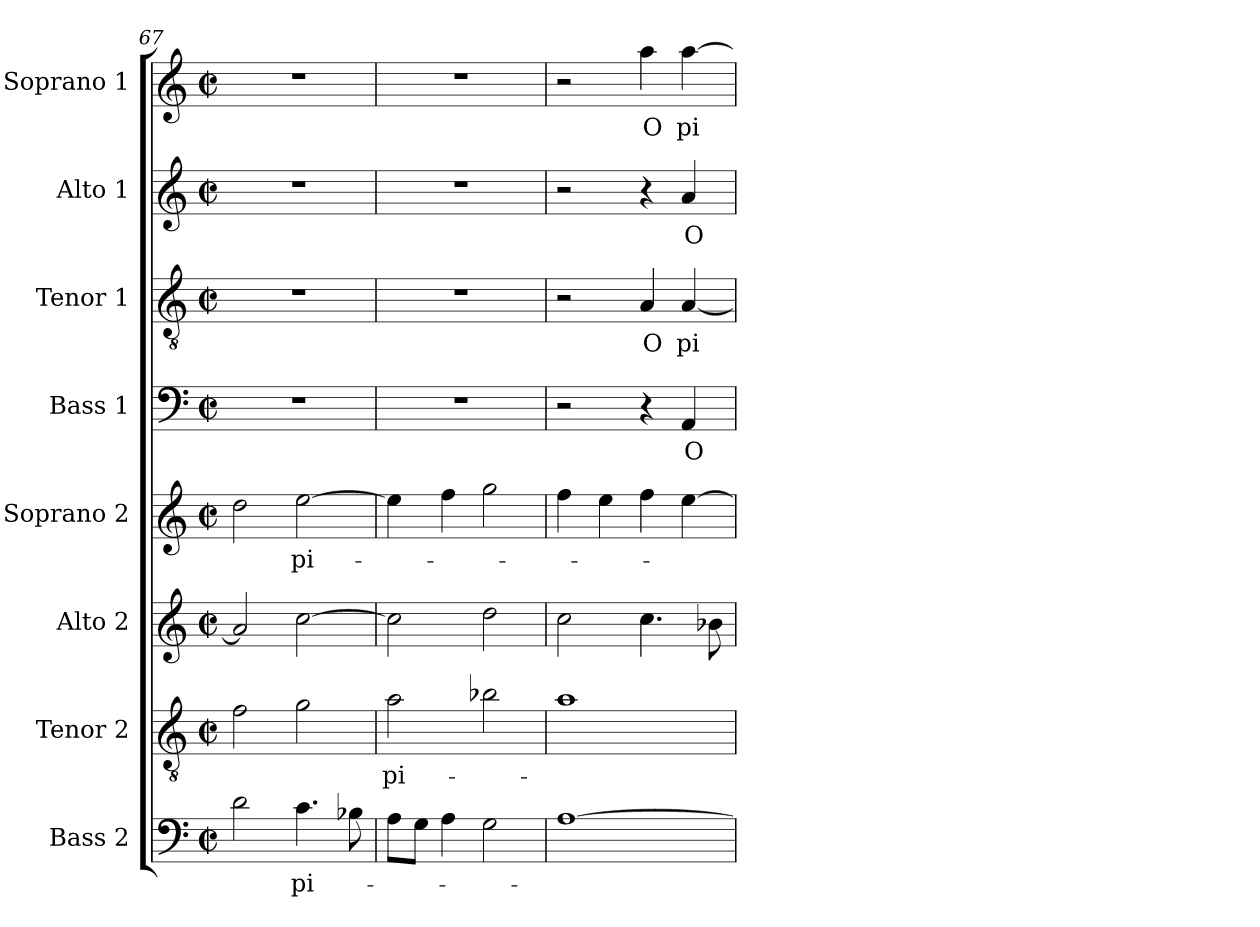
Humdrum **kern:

**kern	**text	**kern	**text	**kern	**kern	**text	**kern	**text	**kern	**text	**kern	**text	**kern	**text
*part8	*part8	*part7	*part7	*part6	*part5	*part5	*part4	*part4	*part3	*part3	*part2	*part2	*part1	*part1
*staff8	*staff8	*staff7	*staff7	*staff6	*staff5	*staff5	*staff4	*staff4	*staff3	*staff3	*staff2	*staff2	*staff1	*staff1
*I"Bass 2	*	*I"Tenor 2	*	*I"Alto 2	*I"Soprano 2	*	*I"Bass 1	*	*I"Tenor 1	*	*I"Alto 1	*	*I"Soprano 1	*
*I'B 2	*	*I'T 2	*	*I'A 2	*I'S 2	*	*I'B 1	*	*I'T 1	*	*I'A 1	*	*I'S 1	*
*clefF4	*	*clefGv2	*	*clefG2	*clefG2	*	*clefF4	*	*clefGv2	*	*clefG2	*	*clefG2	*
*k[]	*	*k[]	*	*k[]	*k[]	*	*k[]	*	*k[]	*	*k[]	*	*k[]	*
*C:	*	*C:	*	*C:	*C:	*	*C:	*	*C:	*	*C:	*	*C:	*
*M2/2	*	*M2/2	*	*M2/2	*M2/2	*	*M2/2	*	*M2/2	*	*M2/2	*	*M2/2	*
*met(c|)	*	*met(c|)	*	*met(c|)	*met(c|)	*	*met(c|)	*	*met(c|)	*	*met(c|)	*	*met(c|)	*
=67	=67	=67	=67	=67	=67	=67	=67	=67	=67	=67	=67	=67	=67	=67
2d\	.	2f\	.	2a/]	2dd\	.	1r	.	1r	.	1r	.	1r	.
!	!LO:LY:b	!	!	!	!	!	!	!	!	!	!	!	!	!
!	!	!	!	!	!	!LO:LY:b	!	!	!	!	!	!	!	!
4.c\	pi-	2g\	.	[2cc\	[2ee\	pi-	.	.	.	.	.	.	.	.
8B-X\	.	.	.	.	.	.	.	.	.	.	.	.	.	.
=68	=68	=68	=68	=68	=68	=68	=68	=68	=68	=68	=68	=68	=68	=68
!	!	!	!LO:LY:b	!	!	!	!	!	!	!	!	!	!	!
8A\L	.	2a\	pi-	2cc\]	4ee\]	.	1r	.	1r	.	1r	.	1r	.
8G\J	.	.	.	.	.	.	.	.	.	.	.	.	.	.
4A\	.	.	.	.	4ff\	.	.	.	.	.	.	.	.	.
2G\	.	2b-X\	.	2dd\	2gg\	.	.	.	.	.	.	.	.	.
=69	=69	=69	=69	=69	=69	=69	=69	=69	=69	=69	=69	=69	=69	=69
[1A	.	1a	.	2cc\	4ff\	.	2r	.	2r	.	2r	.	2r	.
.	.	.	.	.	4ee\	.	.	.	.	.	.	.	.	.
!	!	!	!	!	!	!	!	!	!	!LO:LY:b	!	!	!	!
!	!	!	!	!	!	!	!	!	!	!	!	!	!	!LO:LY:b
.	.	.	.	4.cc\	4ff\	.	4r	.	4A/	O	4r	.	4aa\	O
!	!	!	!	!	!	!	!	!LO:LY:b	!	!	!	!	!	!
!	!	!	!	!	!	!	!	!	!	!LO:LY:b	!	!	!	!
!	!	!	!	!	!	!	!	!	!	!	!	!LO:LY:b	!	!
!	!	!	!	!	!	!	!	!	!	!	!	!	!	!LO:LY:b
.	.	.	.	.	[4ee\	.	4AA/	O	[4A/	pi-	4a/	O	[4aa\	pi-
.	.	.	.	8b-X\	.	.	.	.	.	.	.	.	.	.
=	=	=	=	=	=	=	=	=	=	=	=	=	=	=
*-	*-	*-	*-	*-	*-	*-	*-	*-	*-	*-	*-	*-	*-	*-
